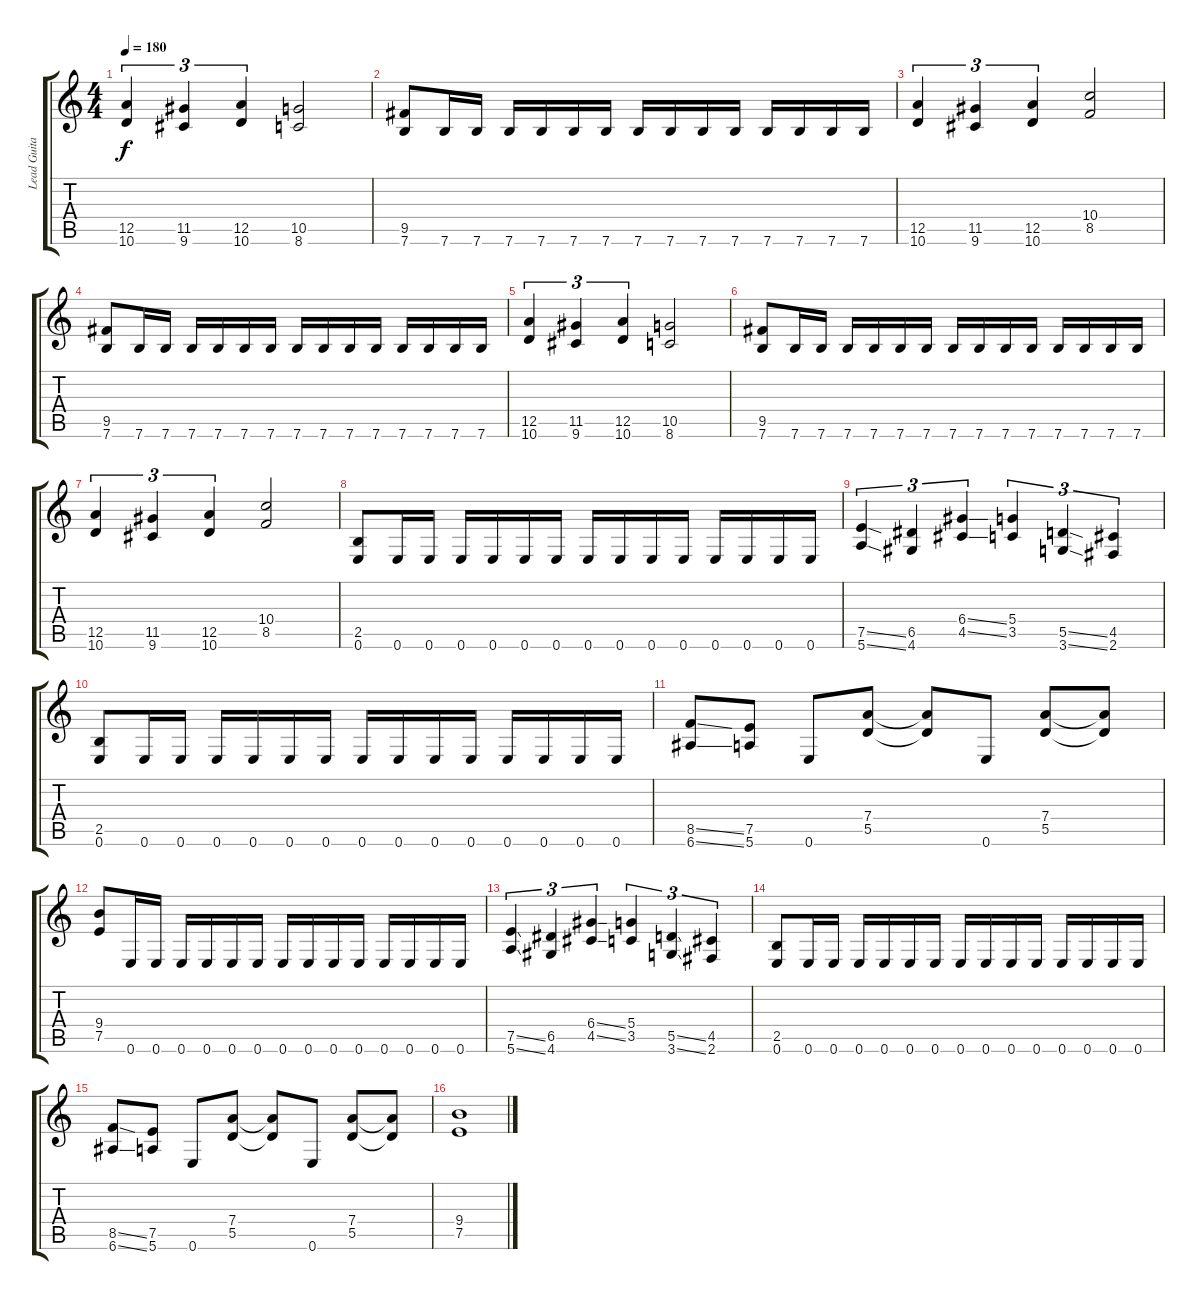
\track ("Lead Guitar" "Lead Guita") {instrument distortionguitar}
\staff {score tabs}
\tuning (E4 B3 G3 D3 A2 E2) {hide}
\ts (4 4)
\tempo 180
\clef g2
\ks c
(12.5 10.6).4{tu (3 2) dy f} (11.5 9.6).4{tu (3 2)} (12.5 10.6).4{tu (3 2)} (10.5 8.6).2 |
(9.5 7.6).8 7.6.16 7.6.16 7.6.16 7.6.16 7.6.16 7.6.16 7.6.16 7.6.16 7.6.16 7.6.16 7.6.16 7.6.16 7.6.16 7.6.16 |
(12.5 10.6).4{tu (3 2)} (11.5 9.6).4{tu (3 2)} (12.5 10.6).4{tu (3 2)} (10.4 8.5).2 |
(9.5 7.6).8 7.6.16 7.6.16 7.6.16 7.6.16 7.6.16 7.6.16 7.6.16 7.6.16 7.6.16 7.6.16 7.6.16 7.6.16 7.6.16 7.6.16 |
(12.5 10.6).4{tu (3 2)} (11.5 9.6).4{tu (3 2)} (12.5 10.6).4{tu (3 2)} (10.5 8.6).2 |
(9.5 7.6).8 7.6.16 7.6.16 7.6.16 7.6.16 7.6.16 7.6.16 7.6.16 7.6.16 7.6.16 7.6.16 7.6.16 7.6.16 7.6.16 7.6.16 |
(12.5 10.6).4{tu (3 2)} (11.5 9.6).4{tu (3 2)} (12.5 10.6).4{tu (3 2)} (10.4 8.5).2 |
(2.5 0.6).8 0.6.16 0.6.16 0.6.16 0.6.16 0.6.16 0.6.16 0.6.16 0.6.16 0.6.16 0.6.16 0.6.16 0.6.16 0.6.16 0.6.16 |
(7.5{ss} 5.6{ss}).4{tu (3 2)} (6.5 4.6).4{tu (3 2)} (6.4{ss} 4.5{ss}).4{tu (3 2)} (5.4 3.5).4{tu (3 2)} (5.5{ss} 3.6{ss}).4{tu (3 2)} (4.5 2.6).4{tu (3 2)} |
(2.5 0.6).8 0.6.16 0.6.16 0.6.16 0.6.16 0.6.16 0.6.16 0.6.16 0.6.16 0.6.16 0.6.16 0.6.16 0.6.16 0.6.16 0.6.16 |
(8.5{ss} 6.6{ss}).8 (7.5 5.6).8 0.6.8 (7.4 5.5).8 (7.4{t} 5.5{t}).8 0.6.8 (7.4 5.5).8 (7.4{t} 5.5{t}).8 |
(9.4 7.5).8 0.6.16 0.6.16 0.6.16 0.6.16 0.6.16 0.6.16 0.6.16 0.6.16 0.6.16 0.6.16 0.6.16 0.6.16 0.6.16 0.6.16 |
(7.5{ss} 5.6{ss}).4{tu (3 2)} (6.5 4.6).4{tu (3 2)} (6.4{ss} 4.5{ss}).4{tu (3 2)} (5.4 3.5).4{tu (3 2)} (5.5{ss} 3.6{ss}).4{tu (3 2)} (4.5 2.6).4{tu (3 2)} |
(2.5 0.6).8 0.6.16 0.6.16 0.6.16 0.6.16 0.6.16 0.6.16 0.6.16 0.6.16 0.6.16 0.6.16 0.6.16 0.6.16 0.6.16 0.6.16 |
(8.5{ss} 6.6{ss}).8 (7.5 5.6).8 0.6.8 (7.4 5.5).8 (7.4{t} 5.5{t}).8 0.6.8 (7.4 5.5).8 (7.4{t} 5.5{t}).8 |
(9.4 7.5).1
